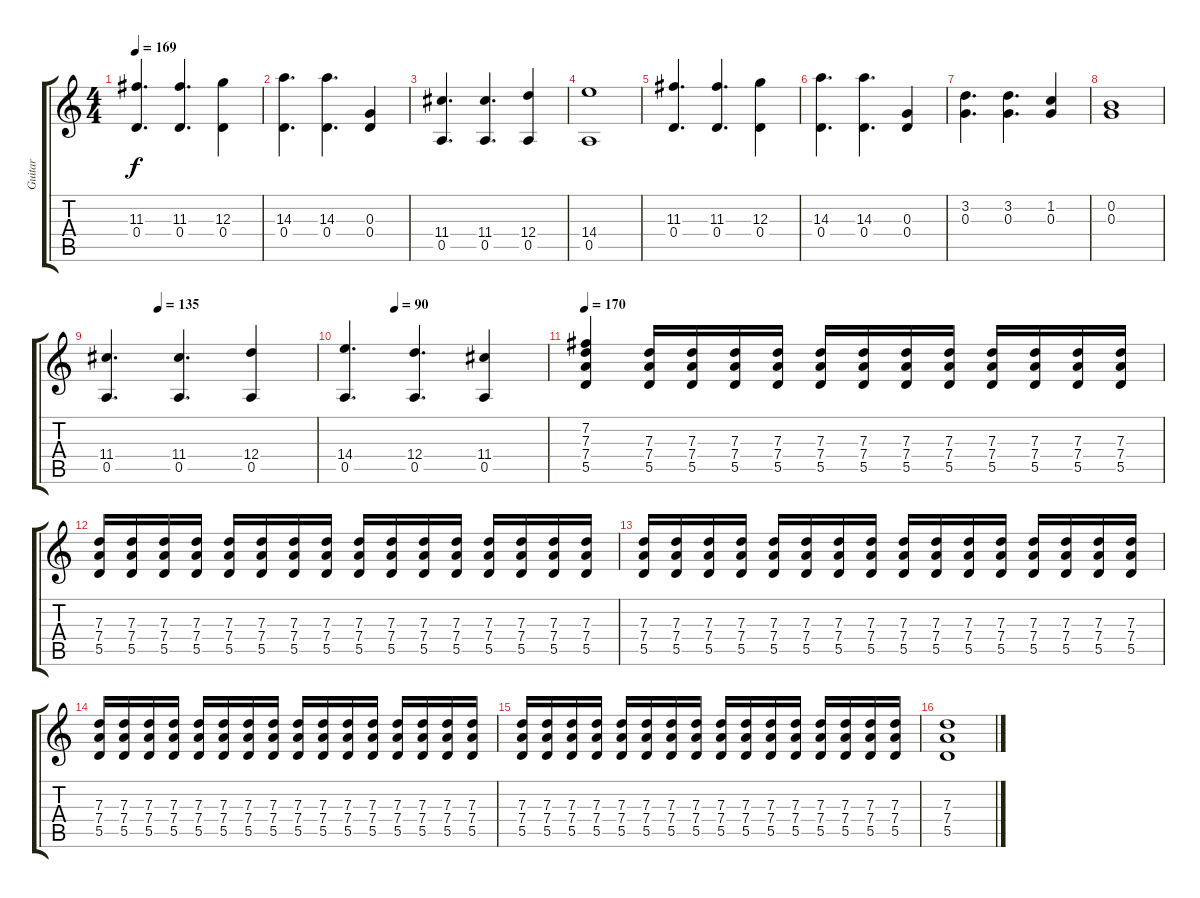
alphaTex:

\track ("Guitar" "Guitar") {instrument distortionguitar}
\staff {score tabs}
\tuning (E4 B3 G3 D3 A2 E2) {hide}
\ts (4 4)
\tempo 169
\clef g2
\ks c
(11.3 0.4).4{d dy f} (11.3 0.4).4{d} (12.3 0.4).4 |
(14.3 0.4).4{d} (14.3 0.4).4{d} (0.3 0.4).4 |
(11.4 0.5).4{d} (11.4 0.5).4{d} (12.4 0.5).4 |
(14.4 0.5).1 |
(11.3 0.4).4{d} (11.3 0.4).4{d} (12.3 0.4).4 |
(14.3 0.4).4{d} (14.3 0.4).4{d} (0.3 0.4).4 |
(3.2 0.3).4{d} (3.2 0.3).4{d} (1.2 0.3).4 |
(0.2 0.3).1 |
\tempo (135 0.25)
(11.4 0.5).4{d} (11.4 0.5).4{d} (12.4 0.5).4 |
\tempo (90 0.25)
(14.4 0.5).4{d} (12.4 0.5).4{d} (11.4 0.5).4 |
\tempo 170
(7.2 7.3 7.4 5.5).4 (7.3 7.4 5.5).16 (7.3 7.4 5.5).16 (7.3 7.4 5.5).16 (7.3 7.4 5.5).16 (7.3 7.4 5.5).16 (7.3 7.4 5.5).16 (7.3 7.4 5.5).16 (7.3 7.4 5.5).16 (7.3 7.4 5.5).16 (7.3 7.4 5.5).16 (7.3 7.4 5.5).16 (7.3 7.4 5.5).16 |
(7.3 7.4 5.5).16 (7.3 7.4 5.5).16 (7.3 7.4 5.5).16 (7.3 7.4 5.5).16 (7.3 7.4 5.5).16 (7.3 7.4 5.5).16 (7.3 7.4 5.5).16 (7.3 7.4 5.5).16 (7.3 7.4 5.5).16 (7.3 7.4 5.5).16 (7.3 7.4 5.5).16 (7.3 7.4 5.5).16 (7.3 7.4 5.5).16 (7.3 7.4 5.5).16 (7.3 7.4 5.5).16 (7.3 7.4 5.5).16 |
(7.3 7.4 5.5).16 (7.3 7.4 5.5).16 (7.3 7.4 5.5).16 (7.3 7.4 5.5).16 (7.3 7.4 5.5).16 (7.3 7.4 5.5).16 (7.3 7.4 5.5).16 (7.3 7.4 5.5).16 (7.3 7.4 5.5).16 (7.3 7.4 5.5).16 (7.3 7.4 5.5).16 (7.3 7.4 5.5).16 (7.3 7.4 5.5).16 (7.3 7.4 5.5).16 (7.3 7.4 5.5).16 (7.3 7.4 5.5).16 |
(7.3 7.4 5.5).16 (7.3 7.4 5.5).16 (7.3 7.4 5.5).16 (7.3 7.4 5.5).16 (7.3 7.4 5.5).16 (7.3 7.4 5.5).16 (7.3 7.4 5.5).16 (7.3 7.4 5.5).16 (7.3 7.4 5.5).16 (7.3 7.4 5.5).16 (7.3 7.4 5.5).16 (7.3 7.4 5.5).16 (7.3 7.4 5.5).16 (7.3 7.4 5.5).16 (7.3 7.4 5.5).16 (7.3 7.4 5.5).16 |
(7.3 7.4 5.5).16 (7.3 7.4 5.5).16 (7.3 7.4 5.5).16 (7.3 7.4 5.5).16 (7.3 7.4 5.5).16 (7.3 7.4 5.5).16 (7.3 7.4 5.5).16 (7.3 7.4 5.5).16 (7.3 7.4 5.5).16 (7.3 7.4 5.5).16 (7.3 7.4 5.5).16 (7.3 7.4 5.5).16 (7.3 7.4 5.5).16 (7.3 7.4 5.5).16 (7.3 7.4 5.5).16 (7.3 7.4 5.5).16 |
(7.3 7.4 5.5).1
